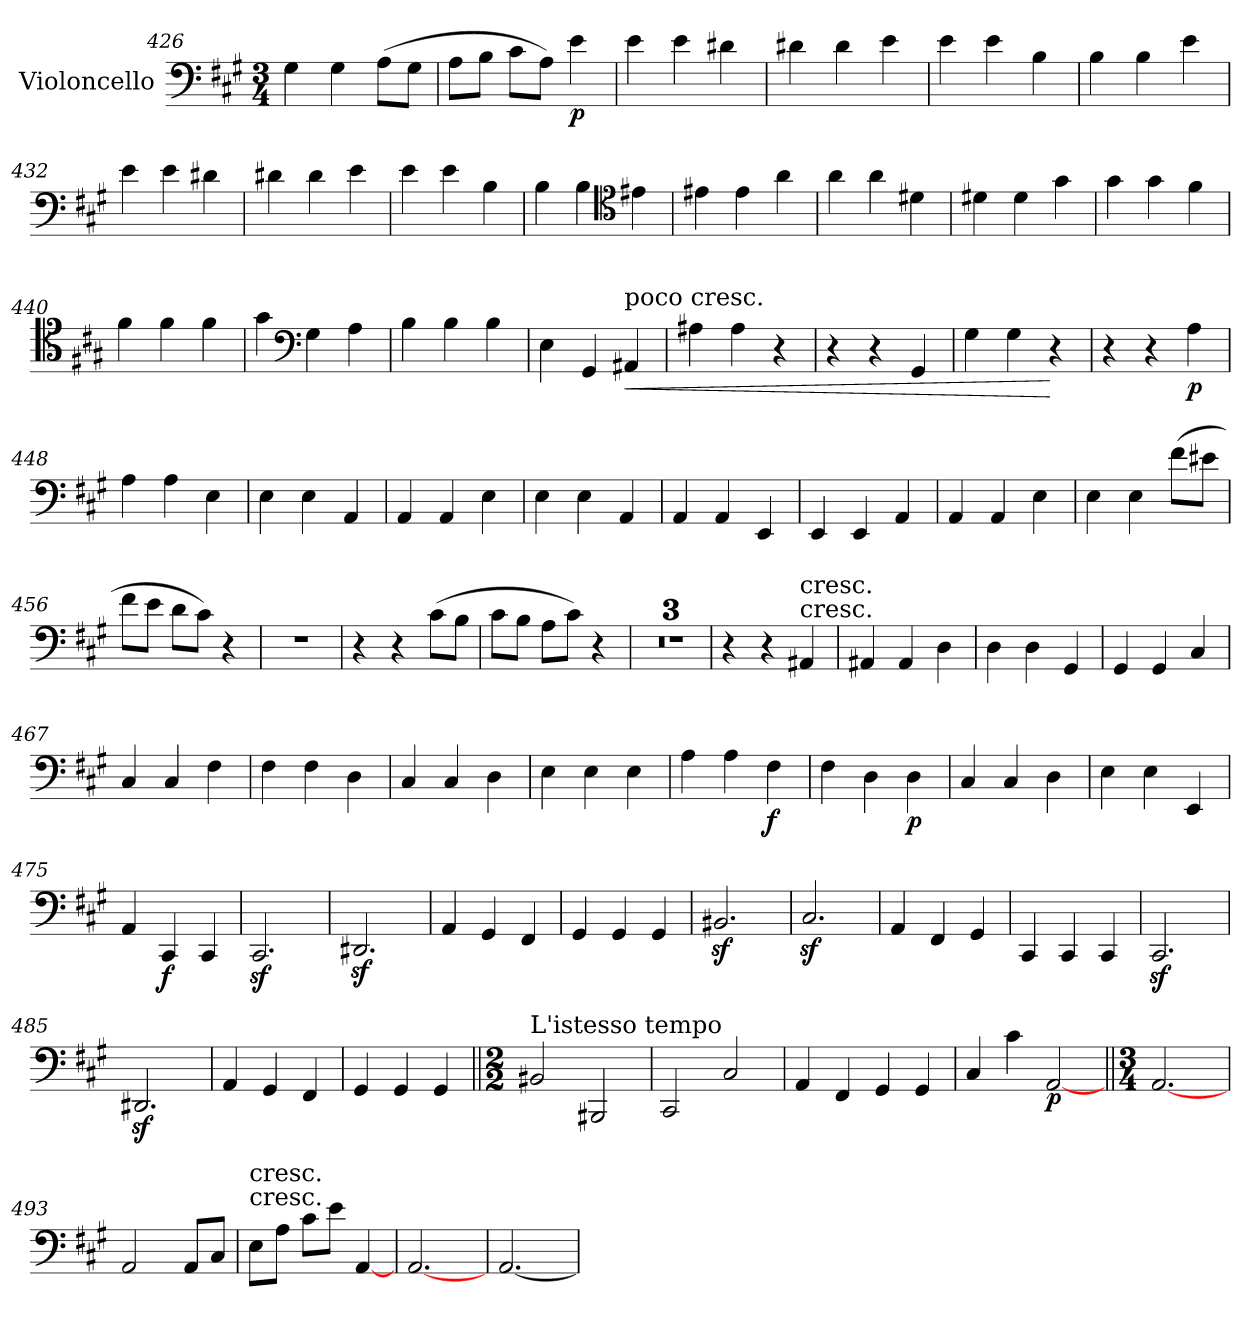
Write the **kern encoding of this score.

**kern	**dynam
*part1	*part1
*staff1	*staff1
*I"Violoncello	*
*I'Vc	*
*clefF4	*
*k[f#c#g#]	*
*A:	*
*M3/4	*
=426	=426
4G#	.
4G#	.
(8A\L	.
8G#\J	.
=427	=427
8A\L	.
8B\J	.
8c#\L	.
8A\J)	.
4e	p
=428	=428
4e	.
4e	.
4d#X	.
=429	=429
4d#X	.
4d#	.
4e	.
=430	=430
4e	.
4e	.
4B	.
=431	=431
4B	.
4B	.
4e	.
=432	=432
4e	.
4e	.
4d#X	.
=433	=433
4d#X	.
4d#	.
4e	.
=434	=434
4e	.
4e	.
4B	.
=435	=435
4B	.
4B	.
*clefC4	*
4e#X	.
=436	=436
4e#X	.
4e#	.
4a	.
=437	=437
4a	.
4a	.
4d#X	.
=438	=438
4d#X	.
4d#	.
4g#	.
=439	=439
4g#	.
4g#	.
4f#	.
=440	=440
4f#	.
4f#	.
4f#	.
=441	=441
4g#	.
*clefF4	*
4G#	.
4A	.
=442	=442
4B	.
4B	.
4B	.
=443	=443
4E	.
4GG#	.
!LO:TX:a:t=poco cresc.	!
!	!LO:HP:b
4AA#X	<
=444	=444
4A#X	.
4A#	.
4r	.
=445	=445
4r	.
4r	.
4GG#	.
=446	=446
4G#	.
4G#	.
4r	[
=447	=447
4r	.
4r	.
4A	p
=448	=448
4A	.
4A	.
4E	.
=449	=449
4E	.
4E	.
4AA	.
=450	=450
4AA	.
4AA	.
4E	.
=451	=451
4E	.
4E	.
4AA	.
=452	=452
4AA	.
4AA	.
4EE	.
=453	=453
4EE	.
4EE	.
4AA	.
=454	=454
4AA	.
4AA	.
4E	.
=455	=455
4E	.
4E	.
(8f#\L	.
8e#X\J	.
=456	=456
8f#\L	.
8e\J	.
8d\L	.
8c#\J)	.
4r	.
=457	=457
2.r	.
=458	=458
4r	.
4r	.
(8c#\L	.
8B\J	.
=459	=459
8c#\L	.
8B\J	.
8A\L	.
8c#\J)	.
4r	.
=460	=460
2.r	.
=461	=461
2.r	.
=462	=462
2.r	.
=463	=463
4r	.
4r	.
!LO:TX:t=cresc.	!
!LO:TX:a:t=cresc.	!
4AA#X	.
=464	=464
4AA#X	.
4AA#	.
4D	.
=465	=465
4D	.
4D	.
4GG#	.
=466	=466
4GG#	.
4GG#	.
4C#	.
=467	=467
4C#	.
4C#	.
4F#	.
=468	=468
4F#	.
4F#	.
4D	.
=469	=469
4C#	.
4C#	.
4D	.
=470	=470
4E	.
4E	.
4E	.
=471	=471
4A	.
4A	.
4F#	f
=472	=472
4F#	.
4D	.
4D	p
=473	=473
4C#	.
4C#	.
4D	.
=474	=474
4E	.
4E	.
4EE	.
=475	=475
4AA	.
4CC#	f
4CC#	.
=476	=476
2.CC#z	.
=477	=477
2.DD#Xz	.
=478	=478
4AA	.
4GG#	.
4FF#	.
=479	=479
4GG#	.
4GG#	.
4GG#	.
=480	=480
2.BB#Xz	.
=481	=481
2.C#z	.
=482	=482
4AA	.
4FF#	.
4GG#	.
=483	=483
4CC#	.
4CC#	.
4CC#	.
=484	=484
2.CC#z	.
=485	=485
2.DD#Xz	.
=486	=486
4AA	.
4GG#	.
4FF#	.
=487	=487
4GG#	.
4GG#	.
4GG#	.
=488||	=488||
*M2/2	*
!LO:TX:a:t=L'istesso tempo	!
2BB#X	.
2BBB#X	.
=489	=489
2CC#	.
2C#	.
=490	=490
4AA	.
4FF#	.
4GG#	.
4GG#	.
=491	=491
4C#	.
4c#	.
[2AA	p
=492||	=492||
*M3/4	*
[2.AA	.
=493	=493
2AA	.
8AA/L	.
8C#/J	.
=494	=494
!LO:TX:t=cresc.	!
!LO:TX:a:t=cresc.	!
8E\L	.
8A\J	.
8c#\L	.
8e\J	.
[4AA	.
=495	=495
[2.AA	.
=496	=496
[2.AA	.
=	=
*-	*-
